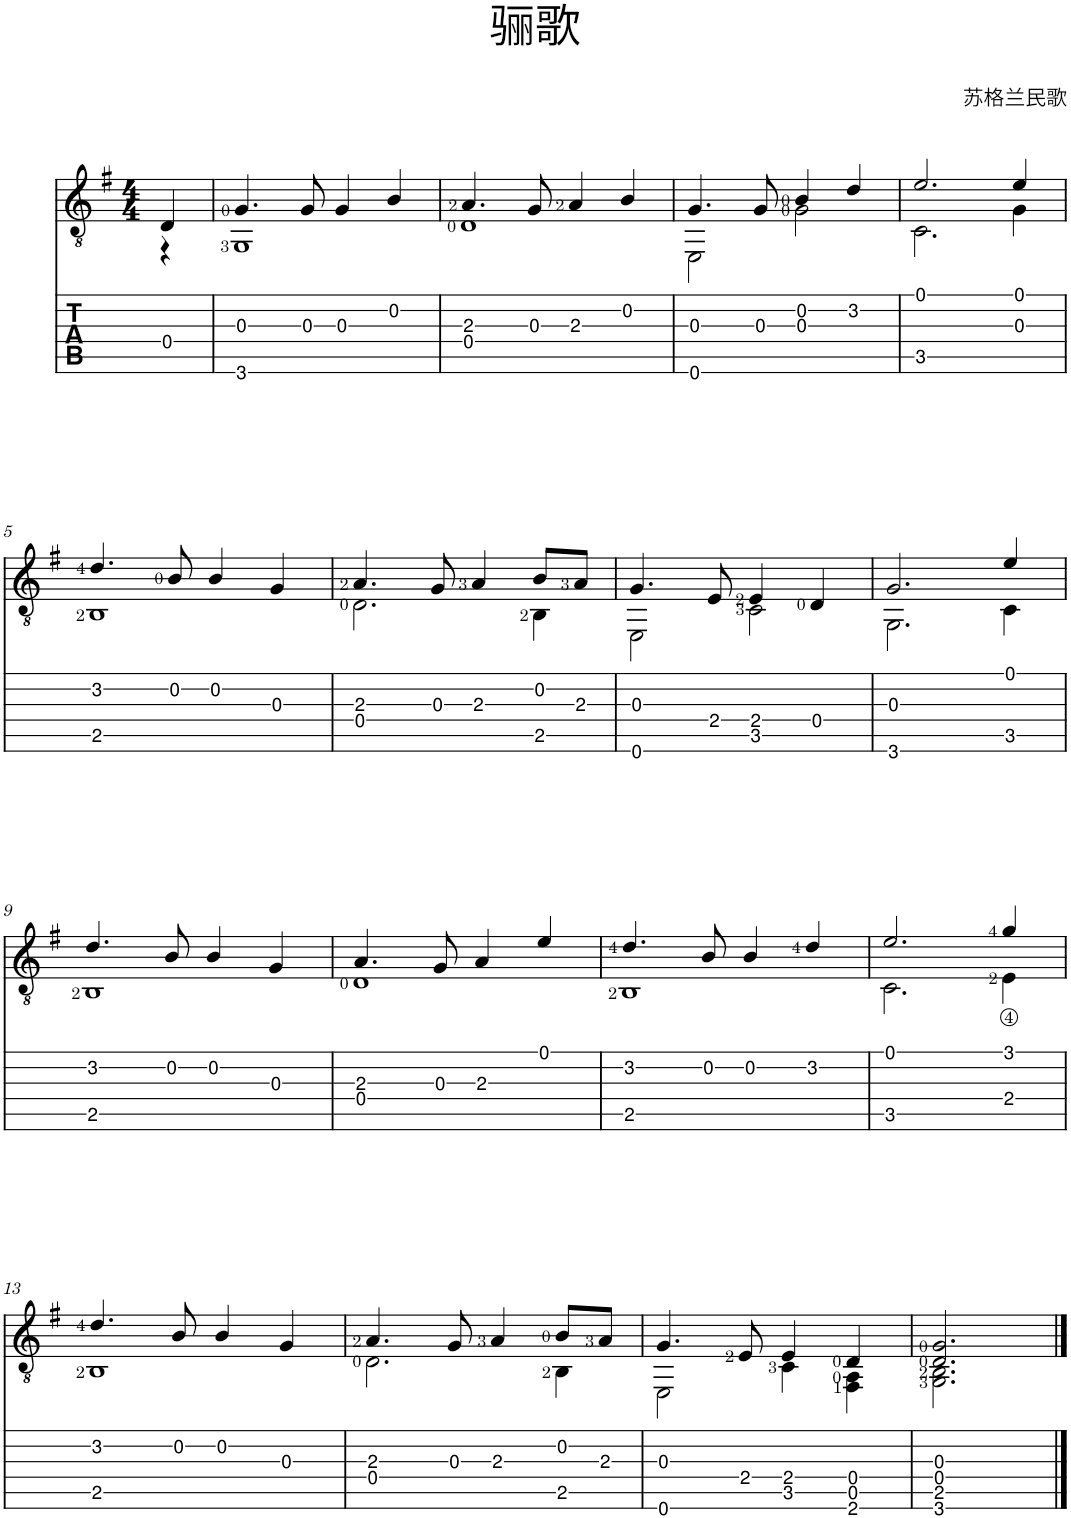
**kern	**kern
*part1	*part1
*staff2	*staff1
*I"古典吉他	*
*stria6	*
*	*clefGv2
*k[f#]	*k[f#]
*M4/4	*M4/4
=	=
*^	*^
4D	4r	4D/	4r
=1	=1	=1	=1
4.G	1GG	4.G/	1GG
8G	.	8G/	.
4G	.	4G/	.
4B	.	4B/	.
=2	=2	=2	=2
4.A	1D	4.A/	1D
8G	.	8G/	.
4A	.	4A/	.
4B	.	4B/	.
=3	=3	=3	=3
4.G	2EE	4.G/	2EE\
8G	.	8G/	.
4B	2G	4B/	2G\
4d	.	4d/	.
=4	=4	=4	=4
2.e	2.C	2.e/	2.C\
4e	4G	4e/	4G\
!!LO:LB:g=z	!!
=5	=5	=5	=5
4.d	1BB	4.d/	1BB
8B	.	8B/	.
4B	.	4B/	.
4G	.	4G/	.
=6	=6	=6	=6
4.A	2.D	4.A/	2.D\
8G	.	8G/	.
4A	.	4A/	.
8BL	4BB	8B/L	4BB\
8AJ	.	8A/J	.
=7	=7	=7	=7
4.G	2EE	4.G/	2EE\
8E	.	8E/	.
4E	2C	4E/	2C\
4D	.	4D/	.
=8	=8	=8	=8
2.G	2.GG	2.G/	2.GG\
4e	4C	4e/	4C\
!!LO:LB:g=z	!!
=9	=9	=9	=9
4.d	1BB	4.d/	1BB
8B	.	8B/	.
4B	.	4B/	.
4G	.	4G/	.
=10	=10	=10	=10
4.A	1D	4.A/	1D
8G	.	8G/	.
4A	.	4A/	.
4e	.	4e/	.
=11	=11	=11	=11
4.d	1BB	4.d/	1BB
8B	.	8B/	.
4B	.	4B/	.
4d	.	4d/	.
=12	=12	=12	=12
2.e	2.C	2.e/	2.C\
4g	4E	4g/	4E\
!!LO:LB:g=z	!!
=13	=13	=13	=13
4.d	1BB	4.d/	1BB
8B	.	8B/	.
4B	.	4B/	.
4G	.	4G/	.
=14	=14	=14	=14
4.A	2.D	4.A/	2.D\
8G	.	8G/	.
4A	.	4A/	.
8BL	4BB	8B/L	4BB\
8AJ	.	8A/J	.
=15	=15	=15	=15
4.G	2EE	4.G/	2EE\
8E	.	8E/	.
4E	4C	4E/	4C\
4D	4FF# 4AA	4D/	4FF#\ 4AA\
=16	=16	=16	=16
2.D 2.G	2.GG 2.BB	2.D/ 2.G/	2.GG\ 2.BB\
*v	*v	*	*
*	*v	*v
==	==
*-	*-
